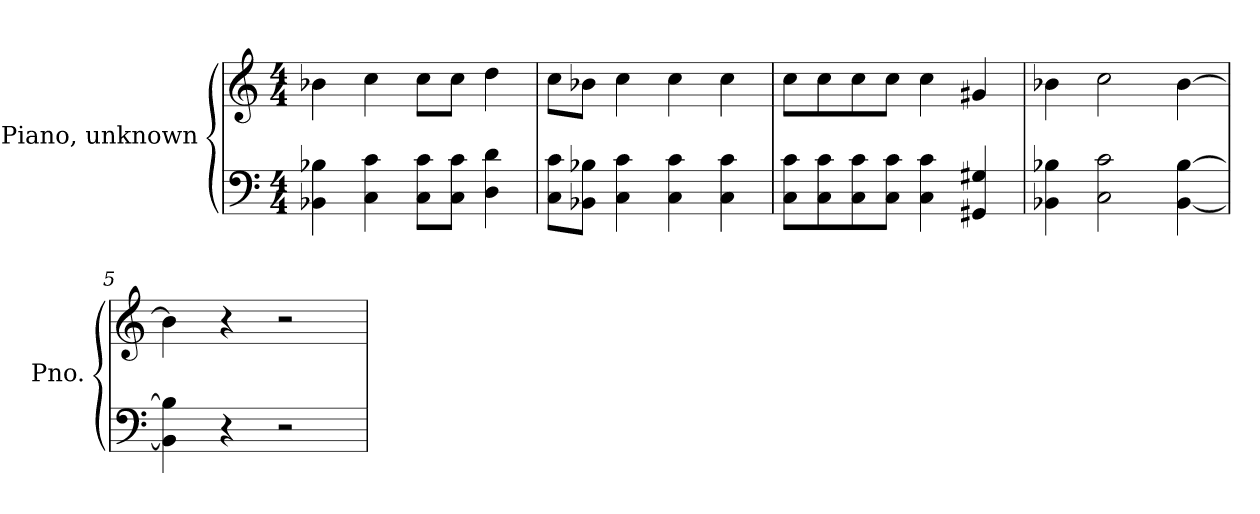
**kern	**kern
*part1	*part1
*staff2	*staff1
*I"Piano, unknown	*
*I'Pno.	*
*clefF4	*clefG2
*k[]	*k[]
*M4/4	*M4/4
*MM120	*MM120
=1	=1
4BB-X\ 4B-X\	4b-X\
4C\ 4c\	4cc\
8C\ 8c\L	8cc\L
8C\ 8c\J	8cc\J
4D\ 4d\	4dd\
=2	=2
8C\ 8c\L	8cc\L
8BB-X\ 8B-X\J	8b-X\J
4C\ 4c\	4cc\
4C\ 4c\	4cc\
4C\ 4c\	4cc\
=3	=3
8C\ 8c\L	8cc\L
8C\ 8c\	8cc\
8C\ 8c\	8cc\
8C\ 8c\J	8cc\J
4C\ 4c\	4cc\
4GG#X/ 4G#X/	4g#X/
=4	=4
4BB-X\ 4B-X\	4b-X\
2C\ 2c\	2cc\
[4BB-\ [4B-\	[4b-\
=5	=5
4BB-\] 4B-\]	4b-\]
4r	4r
2r	2r
=	=
*-	*-
